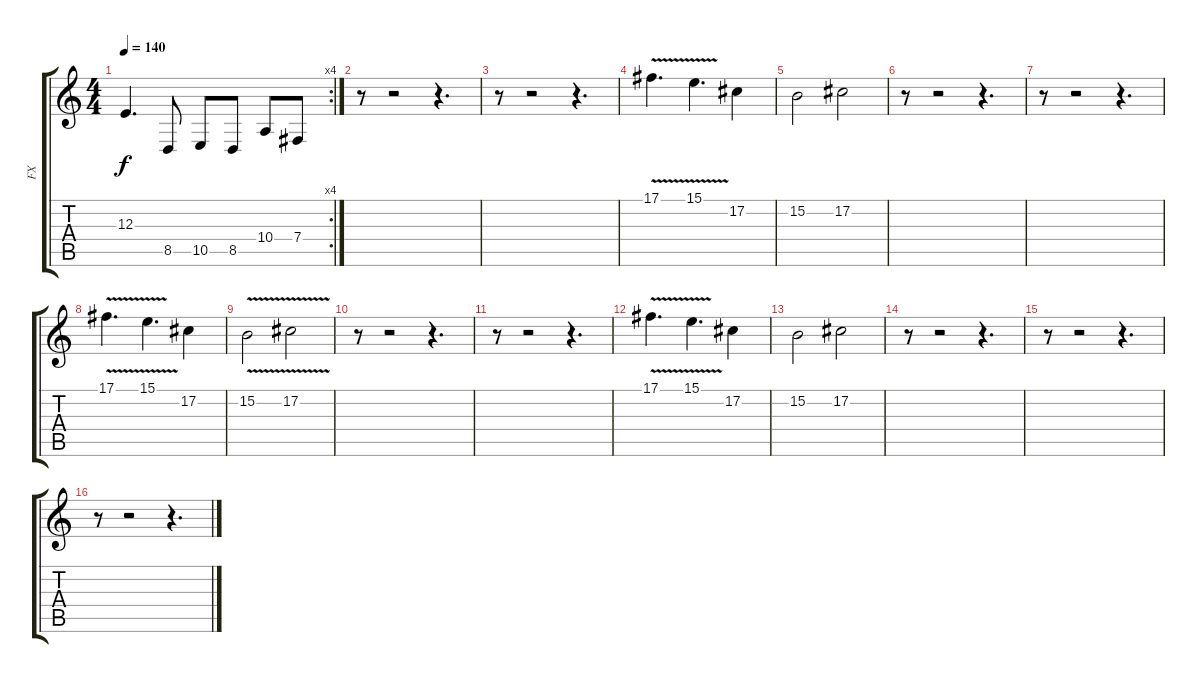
\track ("FX" "FX") {instrument lead2sawtooth}
\staff {score tabs}
\tuning (Db4 Ab3 E3 B2 Gb2 B1) {hide}
\rc 4
\ts (4 4)
\tempo 140
\clef g2
\ks c
12.3.4{d dy f} 8.5.8 10.5.8 8.5.8 10.4.8 7.4.8 |
r.8 r.2 r.4{d} |
r.8 r.2 r.4{d instrument overdrivenguitar} |
17.1{v}.4{d} 15.1{v}.4{d} 17.2.4 |
15.2.2 17.2.2 |
r.8 r.2 r.4{d} |
r.8 r.2 r.4{d} |
17.1{v}.4{d} 15.1{v}.4{d} 17.2.4 |
15.2{v}.2 17.2{v}.2 |
r.8 r.2 r.4{d} |
r.8 r.2 r.4{d} |
17.1{v}.4{d} 15.1{v}.4{d} 17.2.4 |
15.2.2 17.2.2 |
r.8 r.2 r.4{d} |
r.8 r.2 r.4{d} |
r.8 r.2 r.4{d}
